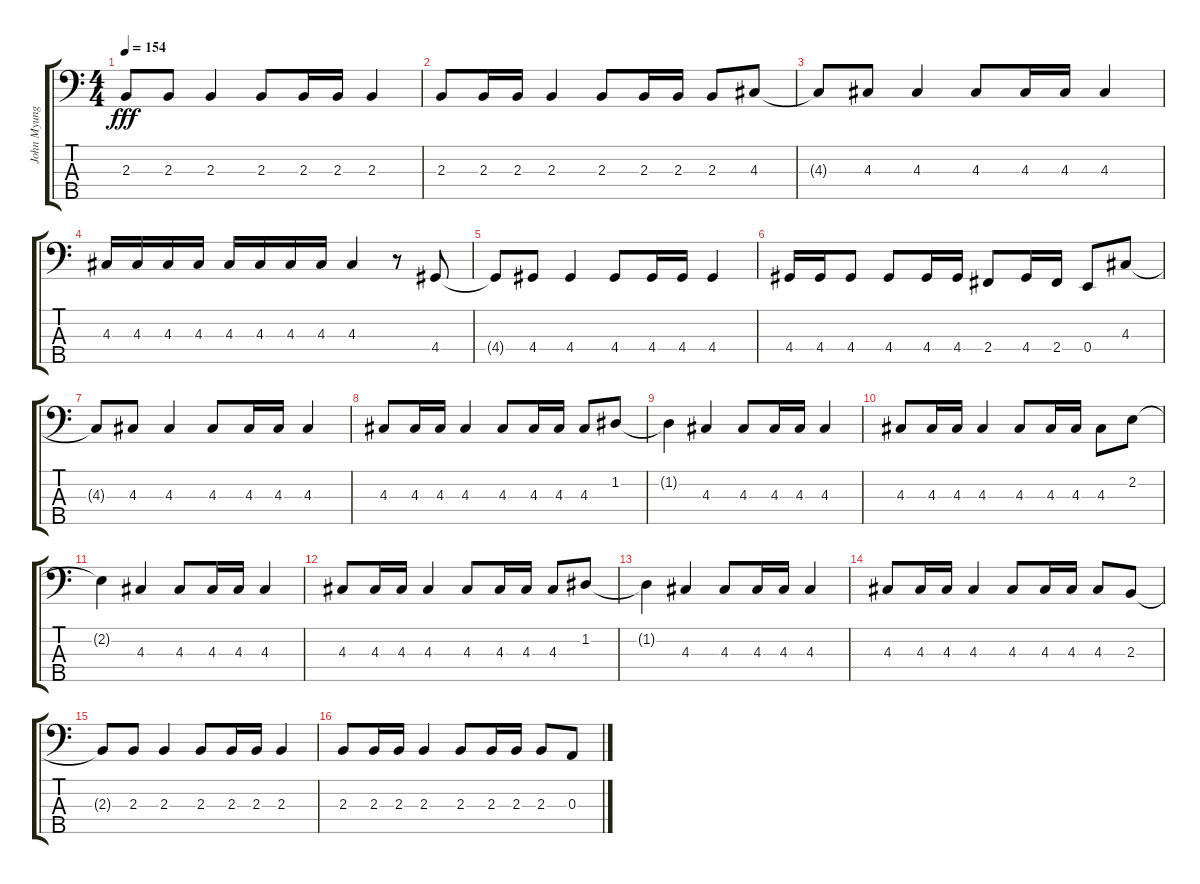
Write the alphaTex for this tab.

\track ("John Myung" "John Myung") {instrument electricbassfinger}
\staff {score tabs}
\tuning (G2 D2 A1 E1 B0) {hide}
\ts (4 4)
\tempo 154
\clef f4
\ks c
2.3{t}.8{dy fff} 2.3.8 2.3.4 2.3.8 2.3.16 2.3.16 2.3.4 |
2.3.8 2.3.16 2.3.16 2.3.4 2.3.8 2.3.16 2.3.16 2.3.8 4.3.8 |
4.3{t}.8 4.3.8 4.3.4 4.3.8 4.3.16 4.3.16 4.3.4 |
4.3.16 4.3.16 4.3.16 4.3.16 4.3.16 4.3.16 4.3.16 4.3.16 4.3.4 r.8 4.4.8 |
4.4{t}.8 4.4.8 4.4.4 4.4.8 4.4.16 4.4.16 4.4.4 |
4.4.16 4.4.16 4.4.8 4.4.8 4.4.16 4.4.16 2.4.8 4.4.16 2.4.16 0.4.8 4.3.8 |
4.3{t}.8 4.3.8 4.3.4 4.3.8 4.3.16 4.3.16 4.3.4 |
4.3.8 4.3.16 4.3.16 4.3.4 4.3.8 4.3.16 4.3.16 4.3.8 1.2.8 |
1.2{t}.4 4.3.4 4.3.8 4.3.16 4.3.16 4.3.4 |
4.3.8 4.3.16 4.3.16 4.3.4 4.3.8 4.3.16 4.3.16 4.3.8 2.2.8 |
2.2{t}.4 4.3.4 4.3.8 4.3.16 4.3.16 4.3.4 |
4.3.8 4.3.16 4.3.16 4.3.4 4.3.8 4.3.16 4.3.16 4.3.8 1.2.8 |
1.2{t}.4 4.3.4 4.3.8 4.3.16 4.3.16 4.3.4 |
4.3.8 4.3.16 4.3.16 4.3.4 4.3.8 4.3.16 4.3.16 4.3.8 2.3.8 |
2.3{t}.8 2.3.8 2.3.4 2.3.8 2.3.16 2.3.16 2.3.4 |
2.3.8 2.3.16 2.3.16 2.3.4 2.3.8 2.3.16 2.3.16 2.3.8 0.3.8
